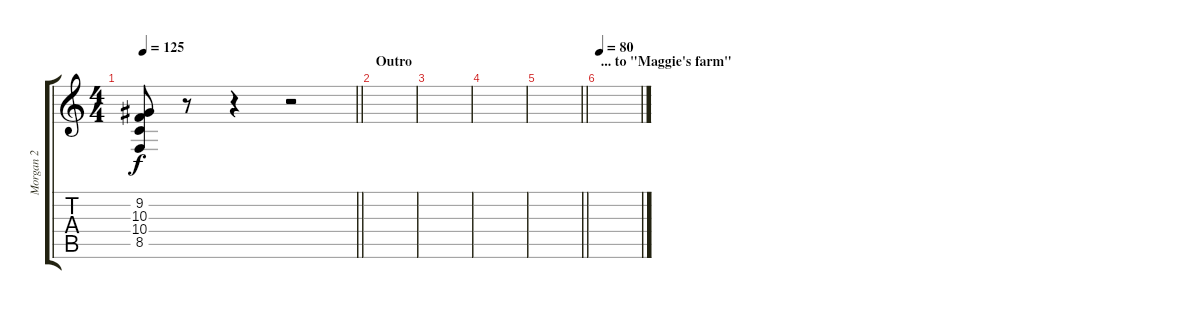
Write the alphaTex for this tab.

\track ("Morgan 2" "Morgan 2") {instrument choiraahs}
\staff {score tabs}
\tuning (E4 B3 G3 D3 A2 E2) {hide}
\ts (4 4)
\tempo 125
\clef g2
\barLineRight lightlight
\ks c
(9.2 10.3 10.4 8.5).8{dy f} r.8 r.4 r.2 |
\section ("" "Outro")
|
|
|
\barLineRight lightlight
|
\section ("" "... to \"Maggie's farm\"")
\tempo 80
